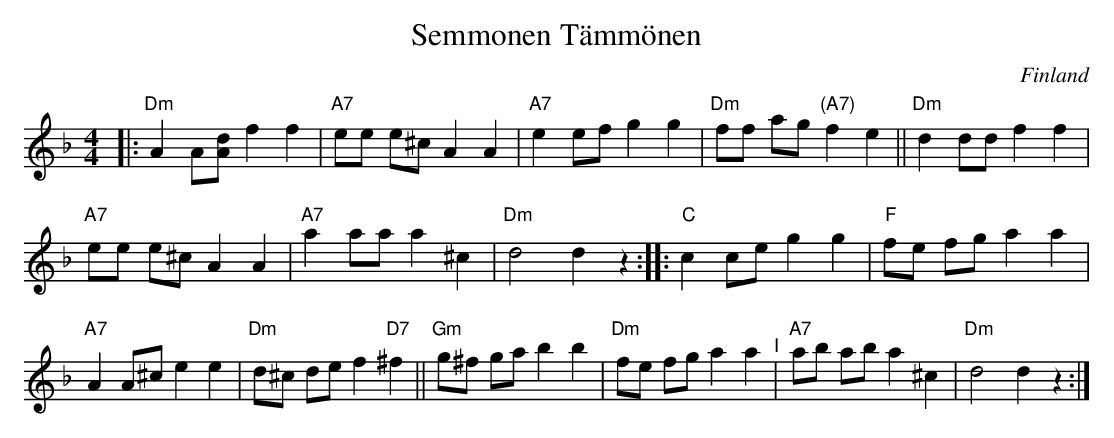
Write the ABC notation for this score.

X:1
T: Semmonen T\"amm\"onen
O: Finland
M: 4/4
L: 1/8
K: Dm
|:"Dm"A2 A[dA] f2 f2 | "A7" ee e^c A2 A2 | "A7"e2 ef g2 g2 | "Dm"ff ag "(A7)"f2 e2 || "Dm"d2 dd f2 f2 |
"A7"ee e^c A2 A2 | "A7"a2 aa a2 ^c2 | "Dm"d4 d2 z2 :: "C"c2 ce g2 g2 | "F"fe fg a2 a2 |
"A7"A2 A^c e2 e2 | "Dm"d^c de f2 "D7"^f2 || "Gm"g^f ga b2 b2 | "Dm"fe fg a2 a2 "^I"| "A7" ab ab a2 ^c2 | "Dm"d4 d2 z2 :|
